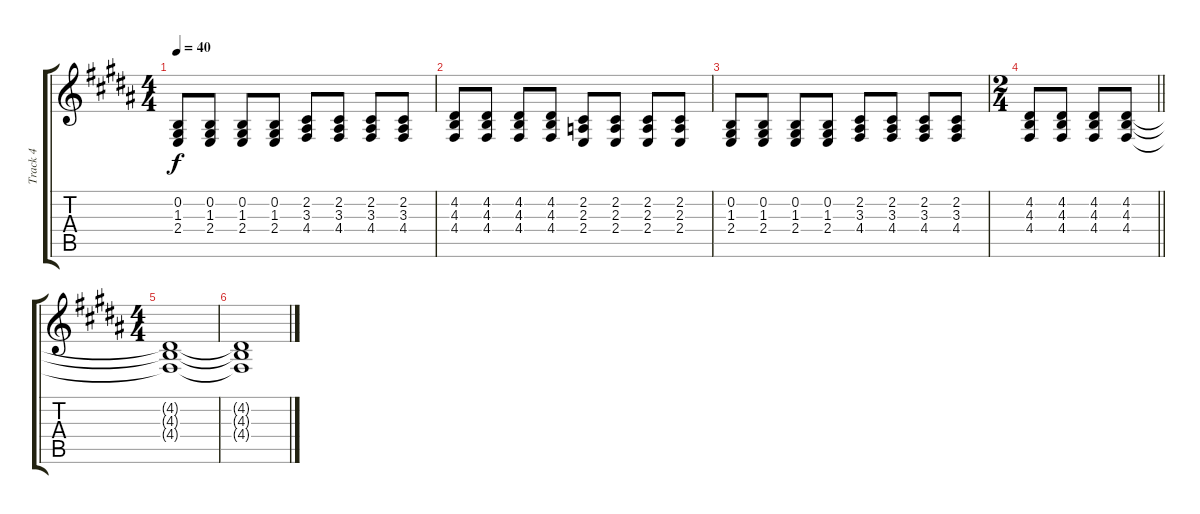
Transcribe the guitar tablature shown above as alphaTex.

\track ("Track 4" "Track 4") {instrument brightacousticpiano}
\staff {score tabs}
\tuning (E4 B3 G3 D3 A2 E2) {hide}
\ts (4 4)
\tempo 40
\clef g2
\ks b
(0.2 1.3 2.4).8{dy f} (0.2 1.3 2.4).8 (0.2 1.3 2.4).8 (0.2 1.3 2.4).8 (2.2 3.3 4.4).8 (2.2 3.3 4.4).8 (2.2 3.3 4.4).8 (2.2 3.3 4.4).8 |
(4.2 4.3 4.4).8 (4.2 4.3 4.4).8 (4.2 4.3 4.4).8 (4.2 4.3 4.4).8 (2.2 2.3 2.4).8 (2.2 2.3 2.4).8 (2.2 2.3 2.4).8 (2.2 2.3 2.4).8 |
(0.2 1.3 2.4).8 (0.2 1.3 2.4).8 (0.2 1.3 2.4).8 (0.2 1.3 2.4).8 (2.2 3.3 4.4).8 (2.2 3.3 4.4).8 (2.2 3.3 4.4).8 (2.2 3.3 4.4).8 |
\ts (2 4)
\barLineRight lightlight
(4.2 4.3 4.4).8 (4.2 4.3 4.4).8 (4.2 4.3 4.4).8 (4.2 4.3 4.4).8 |
\ts (4 4)
(4.2{t} 4.3{t} 4.4{t}).1 |
(4.2{t} 4.3{t} 4.4{t}).1
